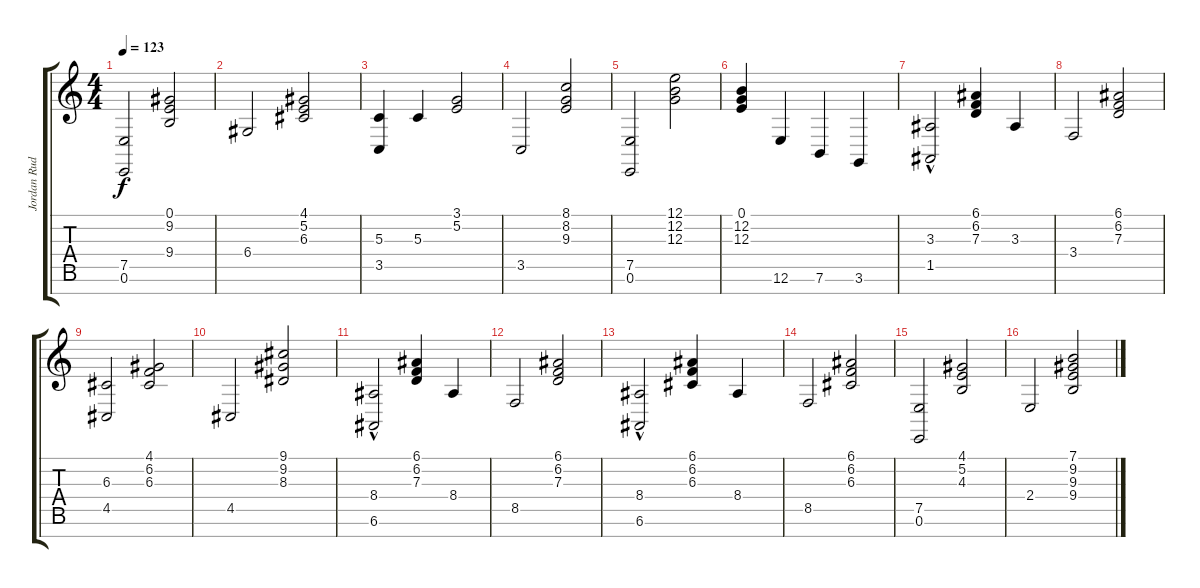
\track ("Jordan Rudess" "Jordan Rud") {instrument acousticgrandpiano}
\staff {score tabs}
\tuning (E4 B3 G3 D3 A2 E2 B1) {hide}
\ts (4 4)
\tempo 123
\clef g2
\ks c
(7.5 0.6).2{dy f} (0.1 9.2 9.4).2 |
6.4.2 (4.1 5.2 6.3).2 |
(5.3 3.5).4 5.3.4 (3.1 5.2).2 |
3.5.2 (8.1 8.2 9.3).2 |
(7.5 0.6).2 (12.1 12.2 12.3).2 |
(0.1 12.2 12.3).4 12.6.4 7.6.4 3.6.4 |
(3.3{hac} 1.5).2 (6.1 6.2 7.3).4 3.3.4 |
3.4.2 (6.1 6.2 7.3).2 |
(6.3 4.5).2 (4.1 6.2 6.3).2 |
4.5.2 (9.1 9.2 8.3).2 |
(8.4{hac} 6.6).2 (6.1 6.2 7.3).4 8.4.4 |
8.5.2 (6.1 6.2 7.3).2 |
(8.4{hac} 6.6).2 (6.1 6.2 6.3).4 8.4.4 |
8.5.2 (6.1 6.2 6.3).2 |
(7.5 0.6).2 (4.1 5.2 4.3).2 |
2.4.2 (7.1 9.2 9.3 9.4).2
